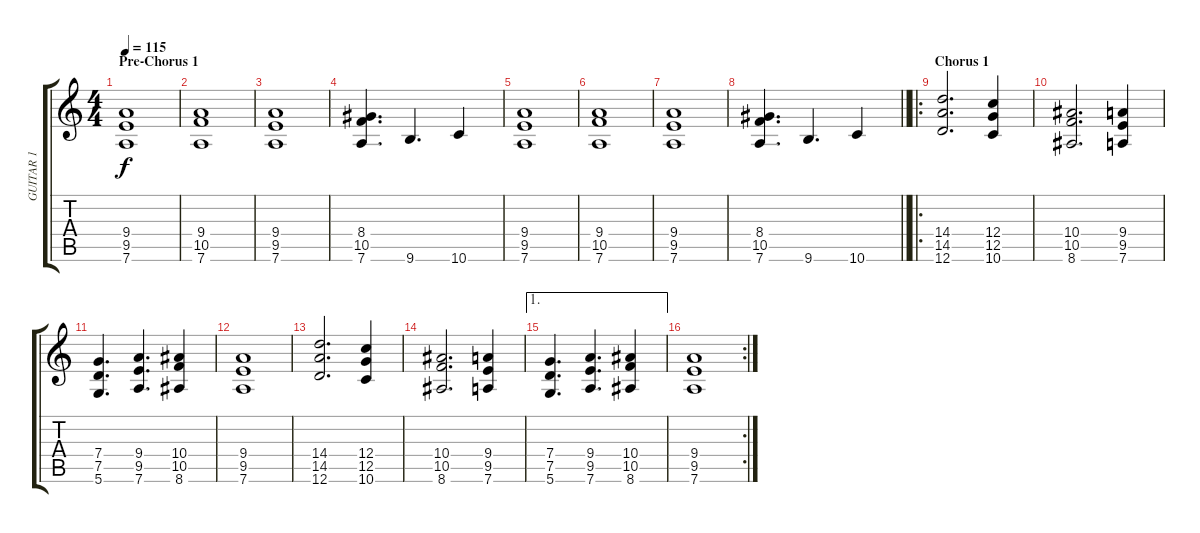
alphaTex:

\track ("GUITAR 1" "GUITAR 1") {instrument overdrivenguitar}
\staff {score tabs}
\tuning (D4 A3 F3 C3 G2 D2) {hide}
\ts (4 4)
\section ("" "Pre-Chorus 1")
\tempo 115
\clef g2
\ks c
(9.4 9.5 7.6).1{dy f} |
(9.4 10.5 7.6).1 |
(9.4 9.5 7.6).1 |
(8.4 10.5 7.6).4{d} 9.6.4{d} 10.6.4 |
(9.4 9.5 7.6).1 |
(9.4 10.5 7.6).1 |
(9.4 9.5 7.6).1 |
\barLineRight lightlight
(8.4 10.5 7.6).4{d} 9.6.4{d} 10.6.4 |
\ro
\section ("" "Chorus 1")
(14.4 14.5 12.6).2{d} (12.4 12.5 10.6).4 |
(10.4 10.5 8.6).2{d} (9.4 9.5 7.6).4 |
(7.4 7.5 5.6).4{d} (9.4 9.5 7.6).4{d} (10.4 10.5 8.6).4 |
(9.4 9.5 7.6).1 |
(14.4 14.5 12.6).2{d} (12.4 12.5 10.6).4 |
(10.4 10.5 8.6).2{d} (9.4 9.5 7.6).4 |
\ae 1
(7.4 7.5 5.6).4{d} (9.4 9.5 7.6).4{d} (10.4 10.5 8.6).4 |
\rc 2
(9.4 9.5 7.6).1
